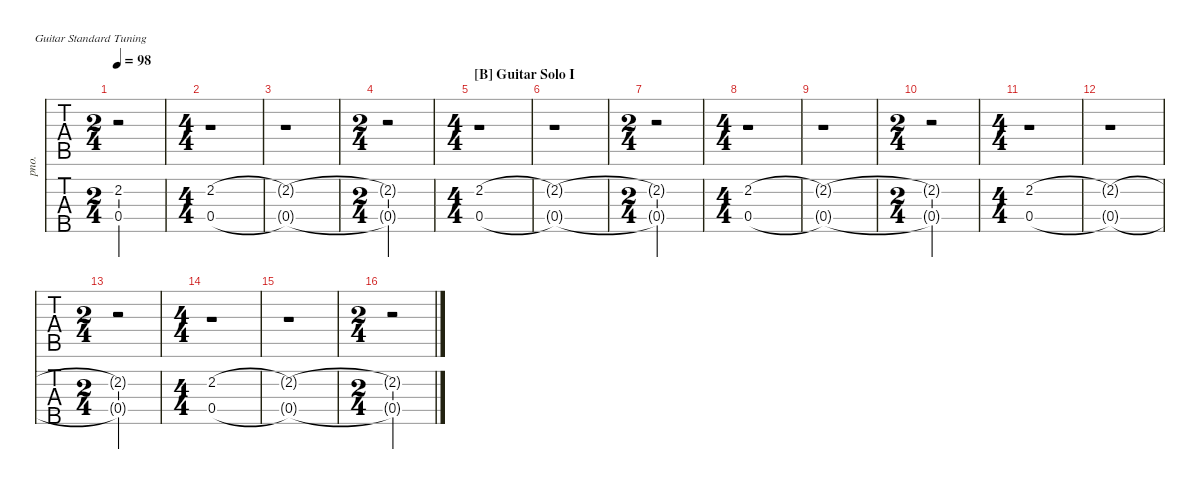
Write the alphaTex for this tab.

\defaultSystemsLayout 4
\hideDynamics
\bracketExtendMode nobrackets
\otherSystemsTrackNameOrientation horizontal
\track ("Acoustic Piano" "pno.") {instrument acousticgrandpiano}
\staff {tabs}
\tuning (E4 B3 G3 D3 A2 E2)
\ts (2 4)
\beaming (8 2 2)
\tempo 98
\clef g2
\ks eminor
r.2{dy mf} |
\ts (4 4)
\beaming (8 2 2 2 2)
r.1 |
r.1 |
\ts (2 4)
\beaming (8 2 2)
r.2 |
\ts (4 4)
\beaming (8 2 2 2 2)
\section ("B" "Guitar Solo I")
r.1 |
r.1 |
\ts (2 4)
\beaming (8 2 2)
r.2 |
\ts (4 4)
\beaming (8 2 2 2 2)
r.1 |
r.1 |
\ts (2 4)
\beaming (8 2 2)
r.2 |
\ts (4 4)
\beaming (8 2 2 2 2)
r.1 |
r.1 |
\ts (2 4)
\beaming (8 2 2)
r.2 |
\ts (4 4)
\beaming (8 2 2 2 2)
r.1 |
r.1 |
\ts (2 4)
\beaming (8 2 2)
r.2
\staff {tabs}
\tuning (G2 D2 A1 E1 B0)
\clef f4
\ottava regular
\simile none
\ks eminor
(2.2{t acc forcenatural} 0.4{t acc forcenatural}).2{dy ff} |
(2.2{acc forcenatural} 0.4{acc forcenatural}).1 |
(2.2{t acc forcenatural} 0.4{t acc forcenatural}).1 |
(2.2{t acc forcenatural} 0.4{t acc forcenatural}).2 |
(2.2{acc forcenatural} 0.4{acc forcenatural}).1 |
(2.2{t acc forcenatural} 0.4{t acc forcenatural}).1 |
(2.2{t acc forcenatural} 0.4{t acc forcenatural}).2 |
(2.2{acc forcenatural} 0.4{acc forcenatural}).1 |
(2.2{t acc forcenatural} 0.4{t acc forcenatural}).1 |
(2.2{t acc forcenatural} 0.4{t acc forcenatural}).2 |
(2.2{acc forcenatural} 0.4{acc forcenatural}).1 |
(2.2{t acc forcenatural} 0.4{t acc forcenatural}).1 |
(2.2{t acc forcenatural} 0.4{t acc forcenatural}).2 |
(2.2{acc forcenatural} 0.4{acc forcenatural}).1 |
(2.2{t acc forcenatural} 0.4{t acc forcenatural}).1 |
(2.2{t acc forcenatural} 0.4{t acc forcenatural}).2
